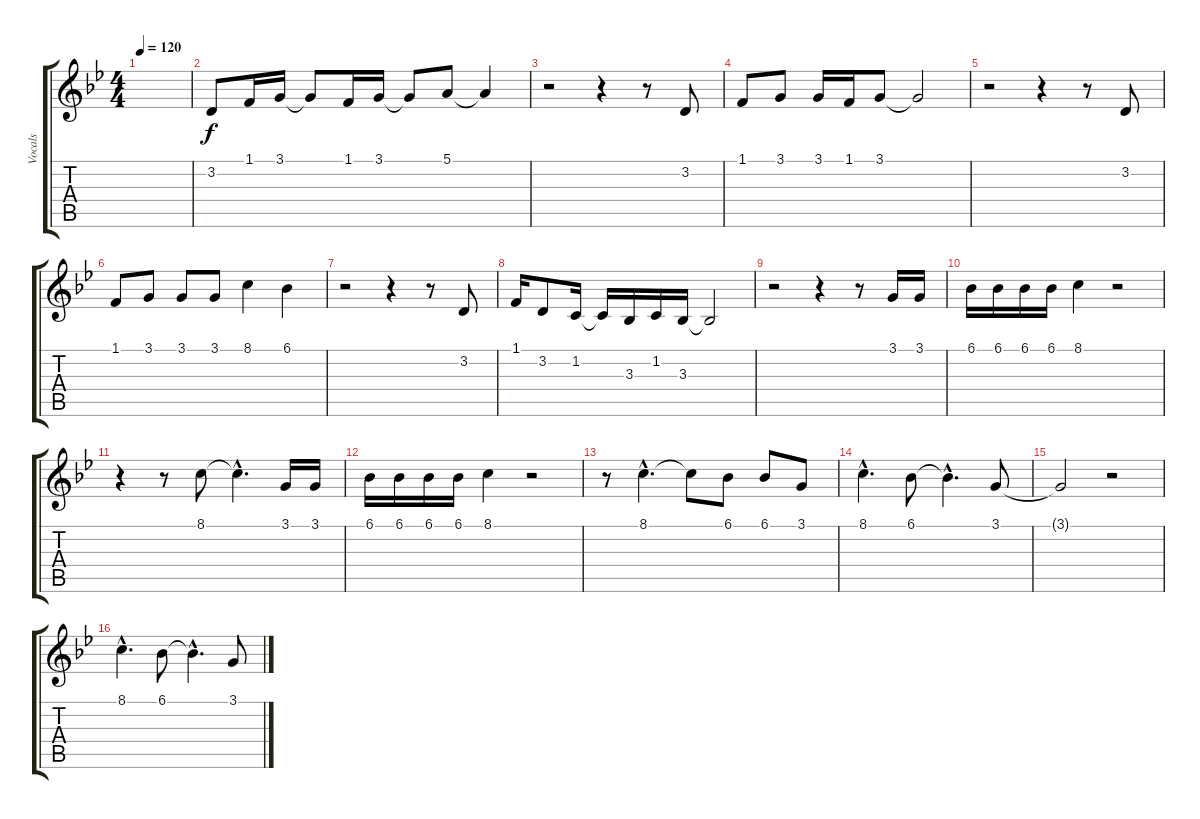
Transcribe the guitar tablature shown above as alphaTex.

\track ("Vocals" "Vocals") {instrument altosax}
\staff {score tabs}
\tuning (E4 B3 G3 D3 A2 E2) {hide}
\ts (4 4)
\tempo 120
\clef g2
\ks bb
|
3.2.8 1.1.16 3.1.16 3.1{t}.8 1.1.16 3.1.16 3.1{t}.8 5.1.8 5.1{t}.4 |
r.2 r.4 r.8 3.2.8 |
1.1.8 3.1.8 3.1.16 1.1.16 3.1.8 3.1{t}.2 |
r.2 r.4 r.8 3.2.8 |
1.1.8 3.1.8 3.1.8 3.1.8 8.1.4 6.1.4 |
r.2 r.4 r.8 3.2.8 |
1.1.16 3.2.8 1.2.16 1.2{t}.16 3.3.16 1.2.16 3.3.16 3.3{t}.2 |
r.2 r.4 r.8 3.1.16 3.1.16 |
6.1.16 6.1.16 6.1.16 6.1.16 8.1.4 r.2 |
r.4 r.8 8.1.8 8.1{hac t}.4{d} 3.1.16 3.1.16 |
6.1.16 6.1.16 6.1.16 6.1.16 8.1.4 r.2 |
r.8 8.1{hac}.4{d} 8.1{t}.8 6.1.8 6.1.8 3.1.8 |
8.1{hac}.4{d} 6.1.8 6.1{hac t}.4{d} 3.1.8 |
3.1{t}.2 r.2 |
8.1{hac}.4{d} 6.1.8 6.1{hac t}.4{d} 3.1.8
